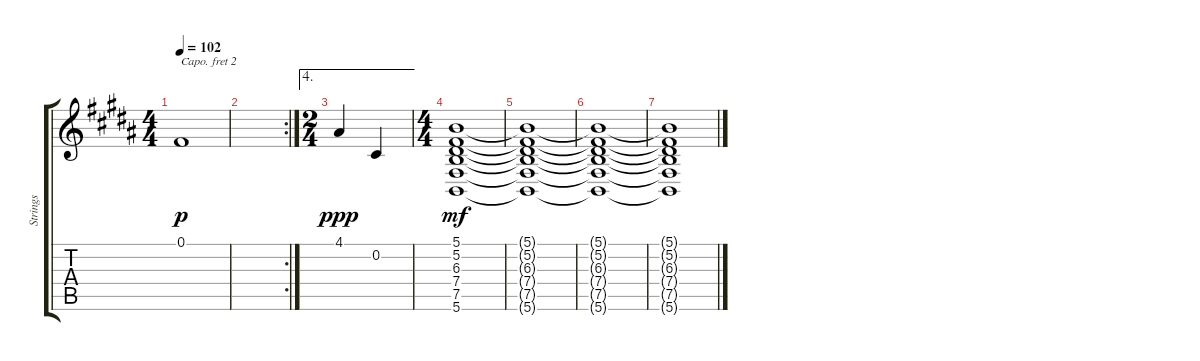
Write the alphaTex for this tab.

\track ("Strings" "Strings") {instrument stringensemble1}
\staff {score tabs}
\capo 2
\tuning (E4 B3 G3 D3 A2 E2) {hide}
\ts (4 4)
\tempo 102
\clef g2
\ks b
0.1.1{dy p} |
\rc 2
\ks g#minor
|
\ae 4
\ts (2 4)
4.1.4{dy ppp} 0.2.4 |
\ts (4 4)
\ks b
(5.1 5.2 6.3 7.4 7.5 5.6).1{dy mf} |
\ks g#minor
(5.1{t} 5.2{t} 6.3{t} 7.4{t} 7.5{t} 5.6{t}).1 |
\ks b
(5.1{t} 5.2{t} 6.3{t} 7.4{t} 7.5{t} 5.6{t}).1 |
\ks g#minor
(5.1{t} 5.2{t} 6.3{t} 7.4{t} 7.5{t} 5.6{t}).1{volume 0}
